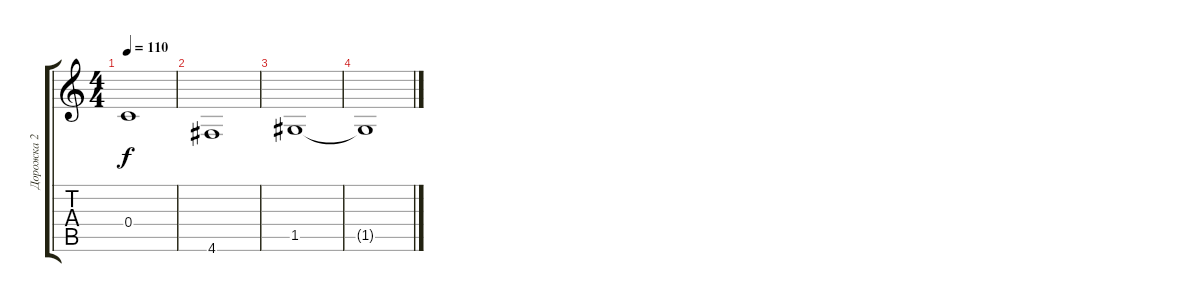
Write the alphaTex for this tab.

\track ("Дорожка 2" "Дорожка 2") {instrument distortionguitar}
\staff {score tabs}
\tuning (D4 A3 F3 C3 G2 D2) {hide}
\ts (4 4)
\tempo 110
\clef g2
\ks c
0.4.1{dy f} |
4.6.1 |
1.5.1 |
1.5{t}.1
